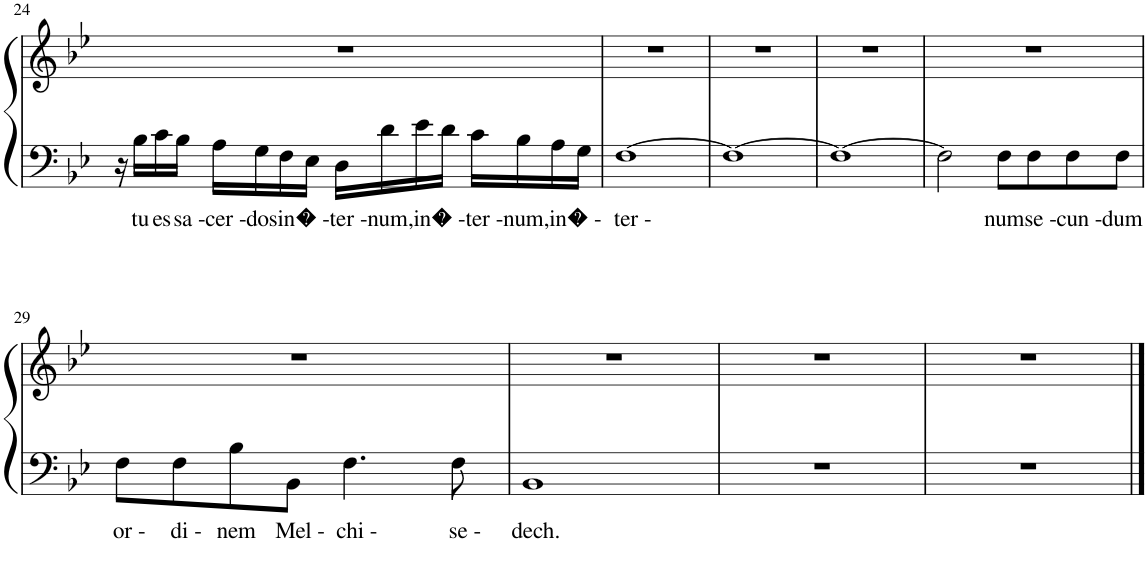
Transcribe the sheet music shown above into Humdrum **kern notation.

**kern	**text	**kern
*part1	*part1	*part1
*staff2	*staff2	*staff1
*I"Piano	*	*
*I'Pno.	*	*
!!LO:PB:g=z
*clefF4	*	*clefG2
*k[b-e-]	*	*k[b-e-]
*M4/4	*	*M4/4
*met(c)	*	*met(c)
=24	=24	=24
16r	.	1r
!	!LO:LY:b	!
16B-\LL	tu	.
!	!LO:LY:b	!
16c\	es	.
!	!LO:LY:b	!
16B-\JJ	sa -	.
!	!LO:LY:b	!
16A\LL	cer -	.
!	!LO:LY:b	!
16G\	dos	.
!	!LO:LY:b	!
16F\	in	.
!	!LO:LY:b	!
16E-\JJ	� -	.
!	!LO:LY:b	!
16D\LL	ter -	.
!	!LO:LY:b	!
16d\	num,	.
!	!LO:LY:b	!
16e-\	in	.
!	!LO:LY:b	!
16d\JJ	� -	.
!	!LO:LY:b	!
16c\LL	ter -	.
!	!LO:LY:b	!
16B-\	num,	.
!	!LO:LY:b	!
16A\	in	.
!	!LO:LY:b	!
16G\JJ	� -	.
=25	=25	=25
!	!LO:LY:b	!
[1F	ter -	1r
=26	=26	=26
1F_	.	1r
=27	=27	=27
1F_	.	1r
=28	=28	=28
2F\]	.	1r
!	!LO:LY:b	!
8F\L	num	.
!	!LO:LY:b	!
8F\	se -	.
!	!LO:LY:b	!
8F\	cun -	.
!	!LO:LY:b	!
8F\J	dum	.
!!LO:LB:g=z
=29	=29	=29
!	!LO:LY:b	!
8F\L	or -	1r
!	!LO:LY:b	!
8F\	di -	.
!	!LO:LY:b	!
8B-\	nem	.
!	!LO:LY:b	!
8BB-\J	Mel -	.
!	!LO:LY:b	!
4.F\	chi -	.
!	!LO:LY:b	!
8F\	se -	.
=30	=30	=30
!	!LO:LY:b	!
1BB-	dech.	1r
=31	=31	=31
1r	.	1r
=32	=32	=32
1r	.	1r
==	==	==
*-	*-	*-
